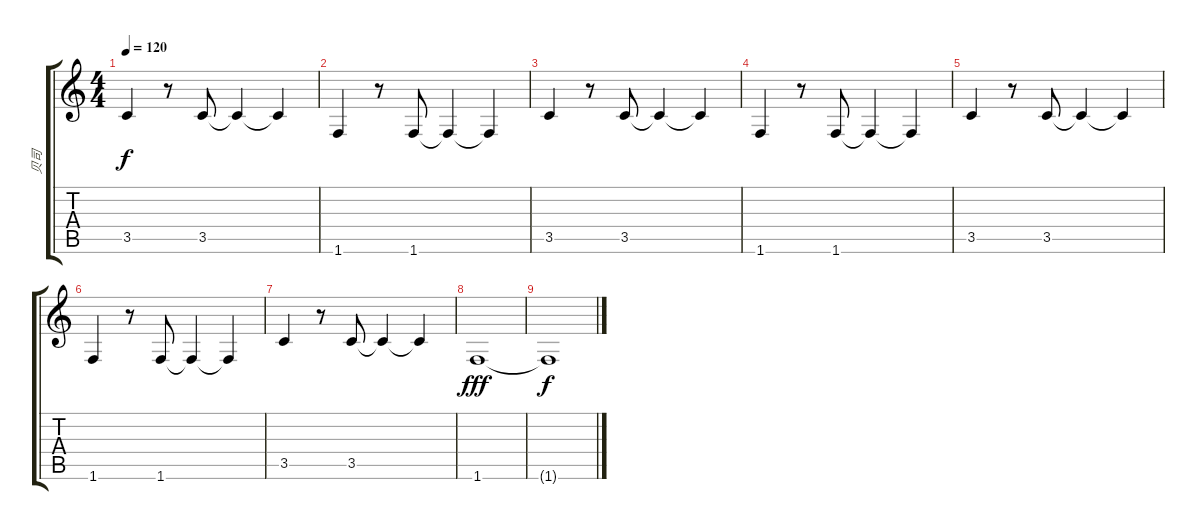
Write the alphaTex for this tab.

\track ("贝司" "贝司") {instrument electricbassfinger}
\staff {score tabs}
\tuning (E4 B3 G3 D3 A2 E2) {hide}
\ts (4 4)
\tempo 120
\clef g2
\ks c
3.5.4{dy f} r.8 3.5.8 3.5{t}.4 3.5{t}.4 |
1.6.4 r.8 1.6.8 1.6{t}.4 1.6{t}.4 |
3.5.4 r.8 3.5.8 3.5{t}.4 3.5{t}.4 |
1.6.4 r.8 1.6.8 1.6{t}.4 1.6{t}.4 |
3.5.4 r.8 3.5.8 3.5{t}.4 3.5{t}.4 |
1.6.4 r.8 1.6.8 1.6{t}.4 1.6{t}.4 |
3.5.4 r.8 3.5.8 3.5{t}.4 3.5{t}.4 |
1.6.1{dy fff} |
1.6{t}.1{dy f}
